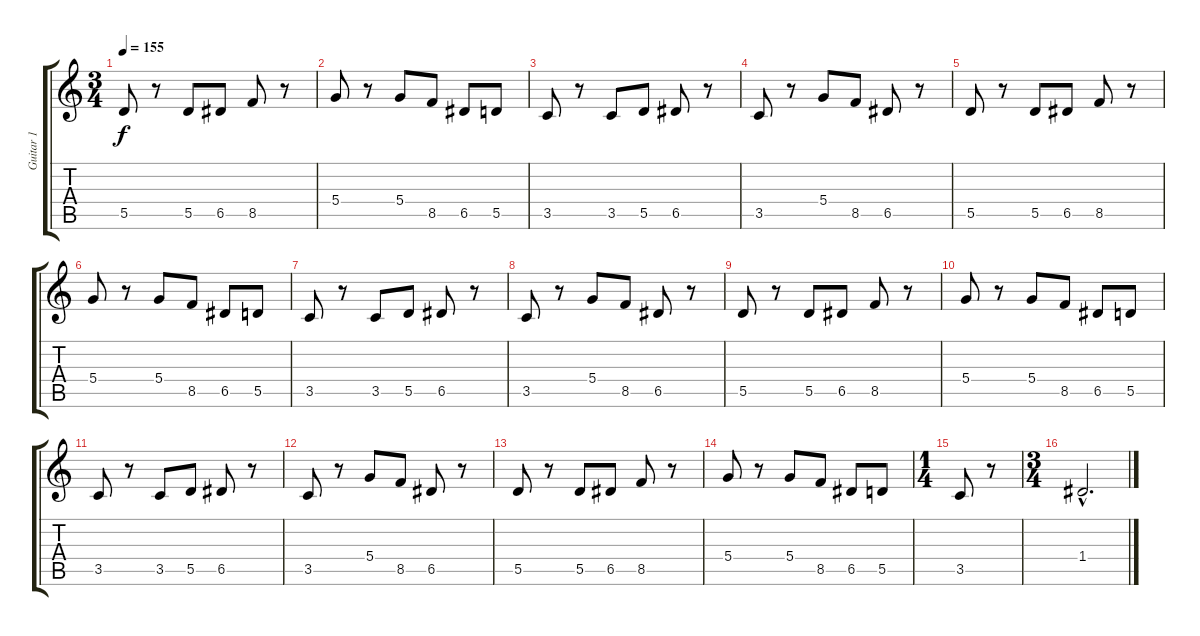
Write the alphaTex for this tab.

\track ("Guitar 1" "Guitar 1") {instrument distortionguitar}
\staff {score tabs}
\tuning (E4 B3 G3 D3 A2 E2) {hide}
\ts (3 4)
\tempo 155
\clef g2
\ks c
5.5.8{dy f} r.8 5.5.8 6.5.8 8.5.8 r.8 |
5.4.8 r.8 5.4.8 8.5.8 6.5.8 5.5.8 |
3.5.8 r.8 3.5.8 5.5.8 6.5.8 r.8 |
3.5.8 r.8 5.4.8 8.5.8 6.5.8 r.8 |
5.5.8 r.8 5.5.8 6.5.8 8.5.8 r.8 |
5.4.8 r.8 5.4.8 8.5.8 6.5.8 5.5.8 |
3.5.8 r.8 3.5.8 5.5.8 6.5.8 r.8 |
3.5.8 r.8 5.4.8 8.5.8 6.5.8 r.8 |
5.5.8 r.8 5.5.8 6.5.8 8.5.8 r.8 |
5.4.8 r.8 5.4.8 8.5.8 6.5.8 5.5.8 |
3.5.8 r.8 3.5.8 5.5.8 6.5.8 r.8 |
3.5.8 r.8 5.4.8 8.5.8 6.5.8 r.8 |
5.5.8 r.8 5.5.8 6.5.8 8.5.8 r.8 |
5.4.8 r.8 5.4.8 8.5.8 6.5.8 5.5.8 |
\ts (1 4)
3.5.8 r.8 |
\ts (3 4)
1.4{hac}.2{d}
